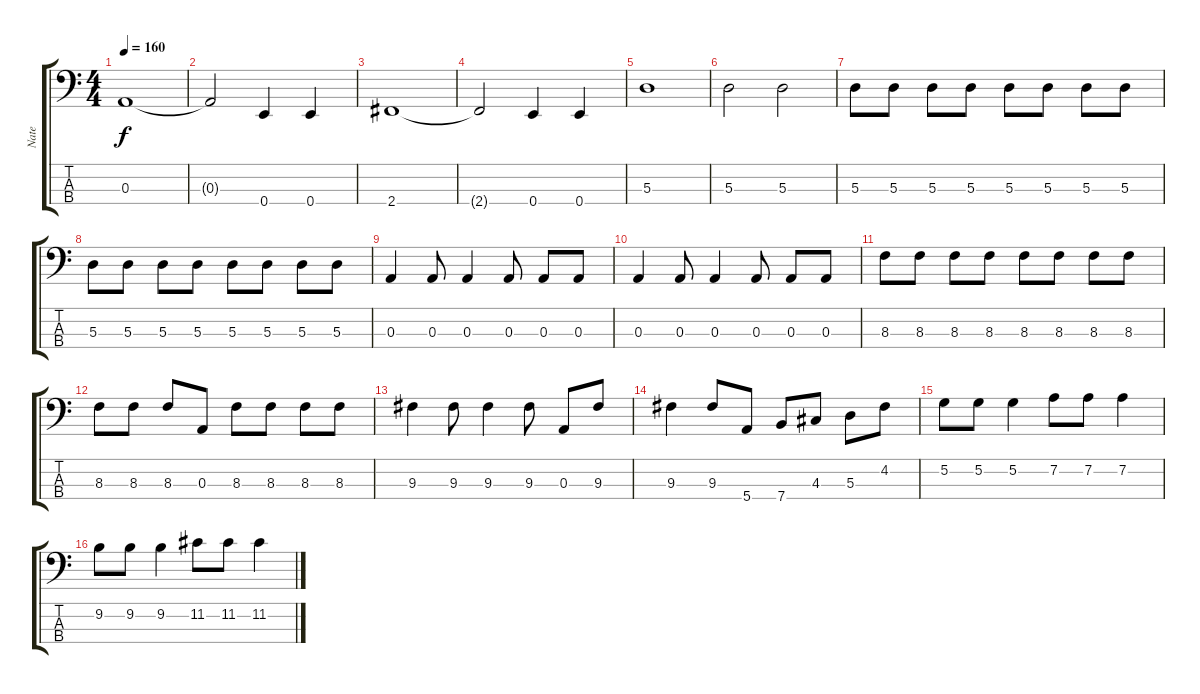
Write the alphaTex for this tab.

\track ("Nate" "Nate") {instrument electricbasspick}
\staff {score tabs}
\tuning (G2 D2 A1 E1) {hide}
\ts (4 4)
\tempo 160
\clef f4
\ks c
0.3.1{dy f} |
0.3{t}.2 0.4.4 0.4.4 |
2.4.1 |
2.4{t}.2 0.4.4 0.4.4 |
5.3.1 |
5.3.2 5.3.2 |
5.3.8 5.3.8 5.3.8 5.3.8 5.3.8 5.3.8 5.3.8 5.3.8 |
5.3.8 5.3.8 5.3.8 5.3.8 5.3.8 5.3.8 5.3.8 5.3.8 |
0.3.4 0.3.8 0.3.4 0.3.8 0.3.8 0.3.8 |
0.3.4 0.3.8 0.3.4 0.3.8 0.3.8 0.3.8 |
8.3.8 8.3.8 8.3.8 8.3.8 8.3.8 8.3.8 8.3.8 8.3.8 |
8.3.8 8.3.8 8.3.8 0.3.8 8.3.8 8.3.8 8.3.8 8.3.8 |
9.3.4 9.3.8 9.3.4 9.3.8 0.3.8 9.3.8 |
9.3.4 9.3.8 5.4.8 7.4.8 4.3.8 5.3.8 4.2.8 |
5.2.8 5.2.8 5.2.4 7.2.8 7.2.8 7.2.4 |
9.2.8 9.2.8 9.2.4 11.2.8 11.2.8 11.2.4
